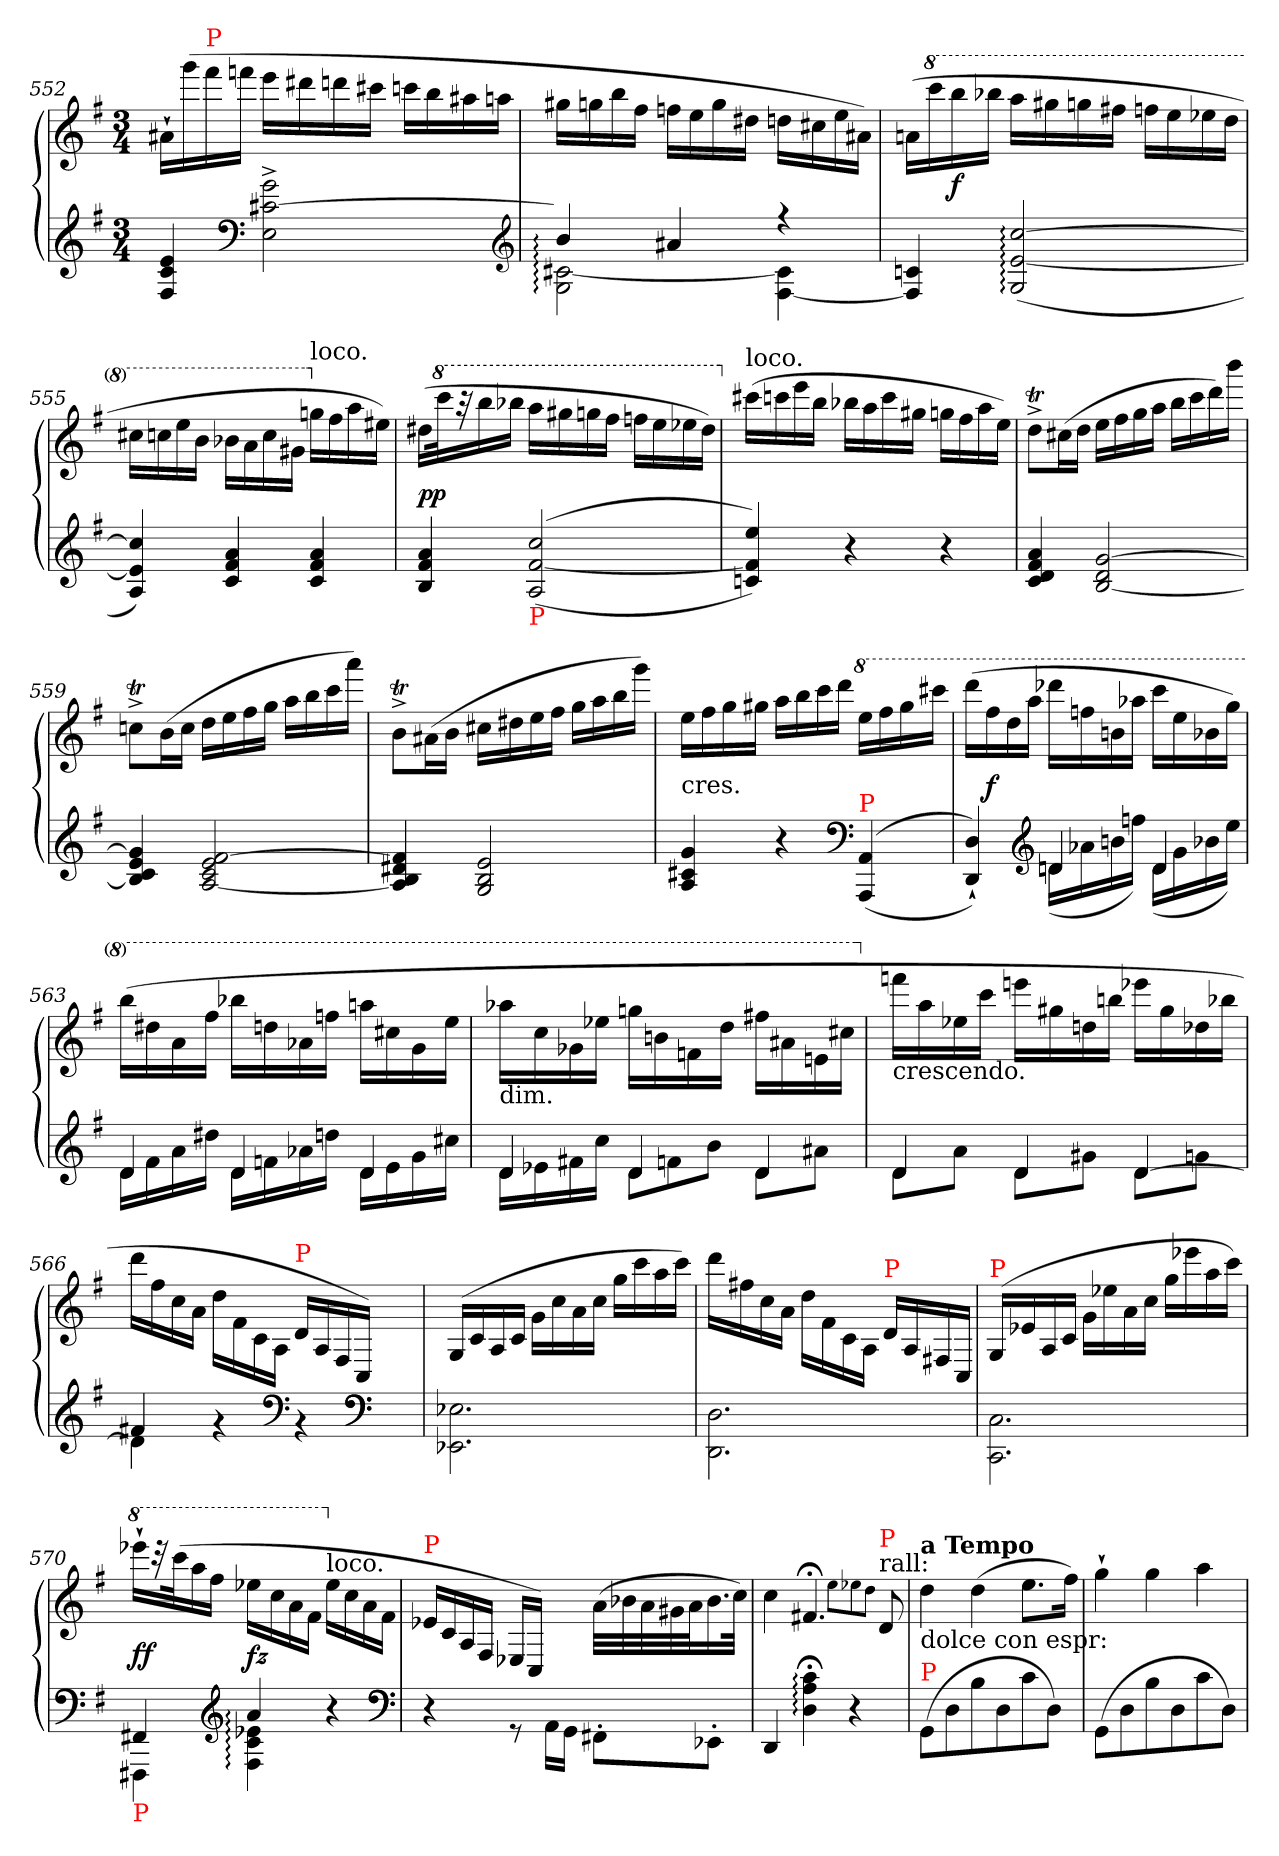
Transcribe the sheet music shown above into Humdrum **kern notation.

**kern	**kern	**dynam
*part1	*part1	*part1
*staff2	*staff1	*staff1/2
*clefG2	*clefG2	*
*k[f#]	*k[f#]	*
*M3/4	*M3/4	*
=552	=552	=552
4e 4c 4F#	16a#X`>LL	.
.	(>16ggg	.
!	!LO:TX:a:color=red:t=P	!
.	16fff#	.
.	16fffnJJ	.
*clefF4	*	*
2g^< [2c#X^< 2E^<	16eeeLL	.
.	16ddd#X	.
.	16dddn	.
.	16ccc#XJJ	.
.	16cccnLL	.
.	16bb	.
.	16aa#X	.
.	16aanJJ	.
*clefG2	*	*
=553	=553	=553
*^	*	*
4b:	2c#X_: 2G:	16gg#XLL	.
.	.	16ggn	.
.	.	16bb	.
.	.	16ff#JJ	.
4a#X	.	16ffnLL	.
.	.	16ee	.
.	.	16gg	.
.	.	16dd#XJJ	.
4r	4c#] [4F#	16ddnLL	.
.	.	16cc#X	.
.	.	16ee	.
.	.	16a#XJJ)	.
*v	*v	*	*
=554	=554	=554
4cn 4F#]	(>16anLL	.
*	*8va	*
.	16cccc	.
.	16bbb	f
.	16bbb-XJJ	.
(<[2cc: [2e: 2G:	16aaaLL	.
.	16ggg#X	.
.	16gggn	.
.	16fff#XJJ	.
.	16fffnLL	.
.	16eee	.
.	16eee-X	.
.	16dddJJ	.
=555	=555	=555
4cc] 4e] 4A)	16ccc#XLL	.
.	16cccn	.
.	16eee	.
.	16bbJJ	.
4a 4f# 4c	16bb-X\LL	.
.	16aa	.
.	16ccc	.
.	16gg#XJJ	.
*	*X8va	*
!	!LO:TX:a:t=loco.	!
4a 4f# 4c	16ggnLL	.
.	16ff#	.
.	16aa	.
.	16ee#XJJ)	.
=556	=556	=556
4a 4f# 4B	(>16dd#XLL	pp
*	*8va	*
.	32cccck	.
.	32r	.
.	16bbb	.
.	16bbb-XJJ	.
!LO:TX:b:color=red:t=P	!	!
(<(>2cc [2f# 2A	16aaaLL	.
.	16ggg#X	.
.	16gggn	.
.	16fff#JJ	.
.	16fffnLL	.
.	16eee	.
.	16eee-X	.
.	16ddd#JJ)	.
=557	=557	=557
*	*X8va	*
!	!LO:TX:a:t=loco.	!
4ee 4f#] 4cn))	(>16ccc#XLL	.
.	16cccn	.
.	16eee	.
.	16bbJJ	.
4r	16bb-XLL	.
.	16aa	.
.	16ccc	.
.	16gg#XJJ	.
4r	16ggnLL	.
.	16ff#	.
.	16aa	.
.	16eeJJ)	.
=558	=558	=558
4a 4f# 4d 4c	8ddT^<L	.
.	(>16cc#XL	.
.	16ddJJ	.
[2g 2d [2B	16eeLL	.
.	16ff#	.
.	16gg	.
.	16aaJJ	.
.	16bbLL	.
.	16ccc	.
.	16ddd)	.
.	16bbbJJ	.
=559	=559	=559
4g] 4e 4c 4B]	8ccnT^<L	.
.	(>16bL	.
.	16ccJJ	.
[2f# 2e 2c [2A	16ddLL	.
.	16ee	.
.	16ff#	.
.	16ggJJ	.
.	16aaLL	.
.	16bb	.
.	16ccc	.
.	16aaaJJ)	.
=560	=560	=560
4f#] 4d#X 4B 4A]	8bt^<\L	.
.	(>16a#XL	.
.	16bJJ	.
2e 2B 2G	16cc#XLL	.
.	16dd#X	.
.	16ee	.
.	16ff#JJ	.
.	16ggLL	.
.	16aa	.
.	16bb	.
.	16gggJJ)	.
=561	=561	=561
!	!LO:TX:c:t=cres.	!
4g 4c#X 4A	16eeLL	.
.	16ff#	.
.	16gg	.
.	16gg#XJJ	.
4r	16aaLL	.
.	16bb	.
.	16ccc	.
.	16dddJJ	.
*clefF4	*	*
*	*8va	*
!LO:TX:a:color=red:t=P	!	!
(<(<4AA 4AAA	16eeeLL	.
.	16fff#	.
.	16ggg#	.
.	16cccc#XJJ	.
=562	=562	=562
*^	*	*
4D`< 4DD`<))	4ryy	(>16ddddLL	.
.	.	16fff#	f
.	.	16ddd	.
.	.	16aaaJJ	.
*clefG2	*	*	*
4dn/	(>16dn\LL	16dddd-XLL	.
.	16a-X	16fffn	.
.	16bn	16bbn	.
.	16ffnJJ)	16aaa-XJJ	.
4d/	(>16d\LL	16ccccLL	.
.	16g	16eee	.
.	16b-X	16bb-X	.
.	16eeJJ)	16gggJJ)	.
=563	=563	=563	=563
4d/	16d\LL	(>16bbbLL	.
.	16f#	16ddd#X	.
.	16a	16aa	.
.	16dd#XJJ	16fff#JJ	.
4d/	16d\LL	16bbb-XLL	.
.	16fn	16dddn	.
.	16a-X	16aa-X	.
.	16ddnJJ	16fffnJJ	.
4d/	16d\LL	16aaanjLL	.
.	16e	16ccc#X	.
.	16g	16gg	.
.	16cc#XJJ	16eeeJJ	.
=564	=564	=564	=564
!	!	!LO:TX:c:t=dim.	!
4d/	16d\LL	16aaa-XLL	.
.	16e-X	16ccc	.
.	16f#X	16gg-X	.
.	16ccJJ	16eee-XJJ	.
*	*Xtuplet	*	*
4d/	12d\L	16gggnLL	.
.	.	16bbn	.
.	12fn	.	.
.	.	16ffn	.
.	12bJ	.	.
.	.	16dddJJ	.
4d/	8d\L	16fff#XLL	.
.	.	16aa#X	.
.	8a#XJ	16een	.
.	.	16ccc#XJJ	.
=565	=565	=565	=565
*	*	*X8va	*
!	!	!LO:TX:b:t=crescendo.	!
4d/	8d\L	16fffnLL	.
.	.	16aa	.
.	8aJ	16ee-X	.
.	.	16cccJJ	.
4d/	8d\L	16eeenjLL	.
.	.	16gg#X	.
.	8g#XJ	16ddn	.
.	.	16bbnJJ	.
[4d/	8d\L	16eee-XLL	.
.	.	16gg#	.
.	8gnJ	16dd-X	.
.	.	16bb-XJJ	.
=566	=566	=566	=566
4f#X/	4d\]	16dddLL	.
.	.	16ff#	.
.	.	16cc	.
.	.	16aJJ	.
4rg	2ryy	16dd\LL	.
.	.	16f#	.
.	.	16c	.
.	.	16AJJ	.
*clefF4	*	*	*
!	!	!LO:TX:a:color=red:t=P	!
4rBB	.	16d\LL	.
.	.	16A/	.
.	.	16F#/	.
.	.	16C/JJ)	.
*clefF4	*	*	*
4ryy	4ryy	4ryy	.
*v	*v	*	*
=567	=567	=567
2.E-X\ 2.EE-X\	(>16G/LL	.
.	16c/	.
.	16A/	.
.	16c/JJ	.
.	16g\LL	.
.	16cc	.
.	16a	.
.	16ccJJ	.
.	16ggLL	.
.	16ccc	.
.	16aa	.
.	16cccJJ)	.
=568	=568	=568
2.D\ 2.DD\	16dddLL	.
.	16ff#X	.
.	16cc	.
.	16aJJ	.
.	16dd\LL	.
.	16f#	.
.	16c	.
.	16AJJ	.
!	!LO:TX:a:color=red:t=P	!
.	16d\LL	.
.	16A/	.
.	16F#X/	.
.	16C/JJ	.
=569	=569	=569
!	!LO:TX:a:color=red:t=P	!
2.C\ 2.CC\	(>16G/LL	.
.	16e-X\	.
.	16A/	.
.	16c\JJ	.
.	16gLL	.
.	16ee-X	.
.	16a	.
.	16ccJJ	.
.	16ggLL	.
.	16eee-j	.
.	16aa	.
.	16cccJJ)	.
=570	=570	=570
*^	*	*
*	*	*8va	*
!LO:TX:b:color=red:t=P	!	!	!
4FF#X	4FFF#X	16eeee-X`>LL	ff
.	.	32r	.
.	.	(>32cccck	.
.	.	16aaa	.
.	.	16fff#JJ	.
*clefG2	*	*	*
4a:	4e-X: 4c: 4F#:	16eee-jLL	fz
.	.	16ccc	.
.	.	16aa	.
.	.	16ff#JJ	.
*	*	*X8va	*
!	!	!LO:TX:a:t=loco.	!
4r	4ryy	16ee-LL	.
.	.	16cc	.
.	.	16a	.
.	.	16f#JJ	.
*v	*v	*	*
*clefF4	*	*
=571	=571	=571
!	!LO:TX:a:color=red:t=P	!
4r	16e-X\LL	.
.	16c\	.
.	16A/	.
.	16F#/JJ	.
8rGG	16E-XLL	.
.	16C/JJ)	.
16AA\LL	8ryy	.
16GGJJ	.	.
*	*Xtuplet	*
8FF#X'>\L	(>40a\LLL	.
.	40b-X	.
.	40a	.
.	40g#X	.
.	40aJ	.
8EE-X'>J	16.b-	.
.	32ccJJk)	.
=572	=572	=572
4DD	4cc	.
4c;<: 4A;<: 4D;<:	4.f#X;<	.
4r	.	.
.	8qqee\L	.
.	8qqee-X\	.
.	8qqdd\J	.
!	!LO:TX:a:t=rall&colon;	!
!	!LO:TX:a:color=red:t=P	!
.	8d	.
=573	=573	=573
!	!LO:TX:a:B:t=a Tempo	!
!LO:TX:a:t=dolce con espr&colon;	!	!
!LO:TX:a:color=red:t=P	!	!
(>8GGL	4dd	.
8D	.	.
8B	(>4dd	.
8D	.	.
8c	8.eeL	.
8DJ)	.	.
.	16ff#Jk)	.
=574	=574	=574
(>8GGL	4gg`>	.
8D	.	.
8B	4gg	.
8D	.	.
8c	4aa	.
8DJ)	.	.
=	=	=
*-	*-	*-
